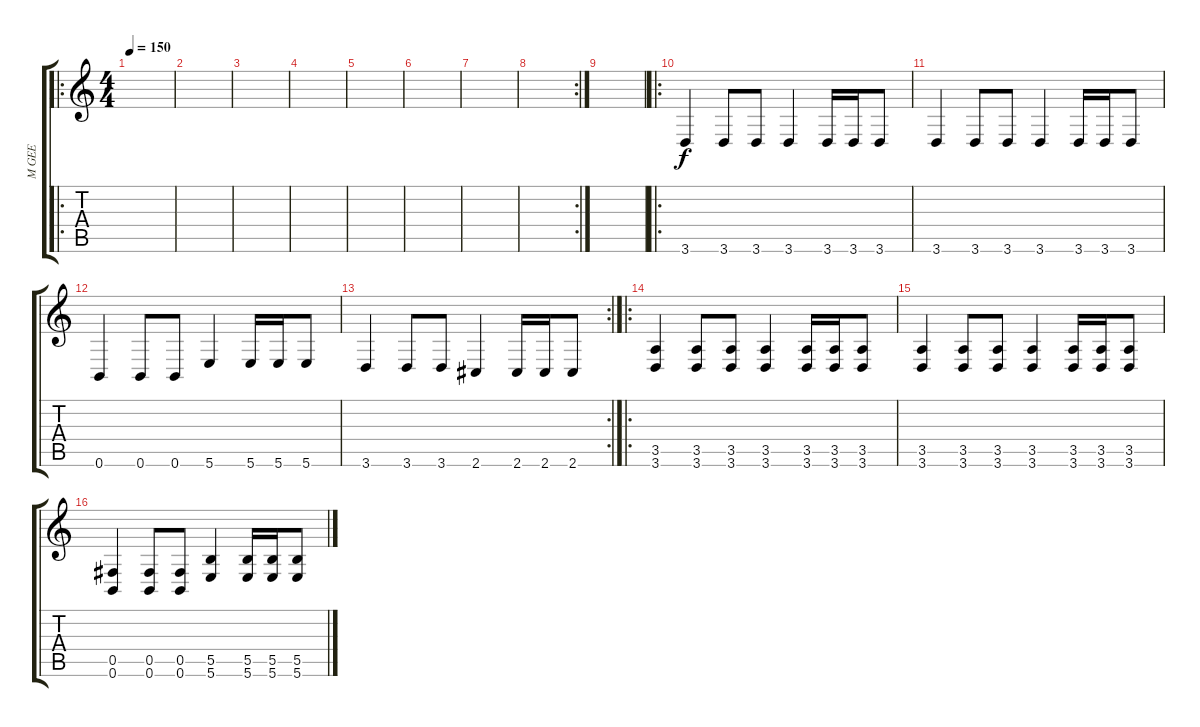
\track ("M GEE" "M GEE") {instrument distortionguitar}
\staff {score tabs}
\tuning (Db4 Ab3 E3 B2 Gb2 B1) {hide}
\ro
\ts (4 4)
\tempo 150
\clef g2
\ks c
|
|
|
|
|
|
|
\rc 2
|
|
\ro
3.6.4 3.6.8 3.6.8 3.6.4 3.6.16 3.6.16 3.6.8 |
3.6.4 3.6.8 3.6.8 3.6.4 3.6.16 3.6.16 3.6.8 |
0.6.4 0.6.8 0.6.8 5.6.4 5.6.16 5.6.16 5.6.8 |
\rc 2
3.6.4 3.6.8 3.6.8 2.6.4 2.6.16 2.6.16 2.6.8 |
\ro
(3.5 3.6).4 (3.5 3.6).8 (3.5 3.6).8 (3.5 3.6).4 (3.5 3.6).16 (3.5 3.6).16 (3.5 3.6).8 |
(3.5 3.6).4 (3.5 3.6).8 (3.5 3.6).8 (3.5 3.6).4 (3.5 3.6).16 (3.5 3.6).16 (3.5 3.6).8 |
(0.5 0.6).4 (0.5 0.6).8 (0.5 0.6).8 (5.5 5.6).4 (5.5 5.6).16 (5.5 5.6).16 (5.5 5.6).8
